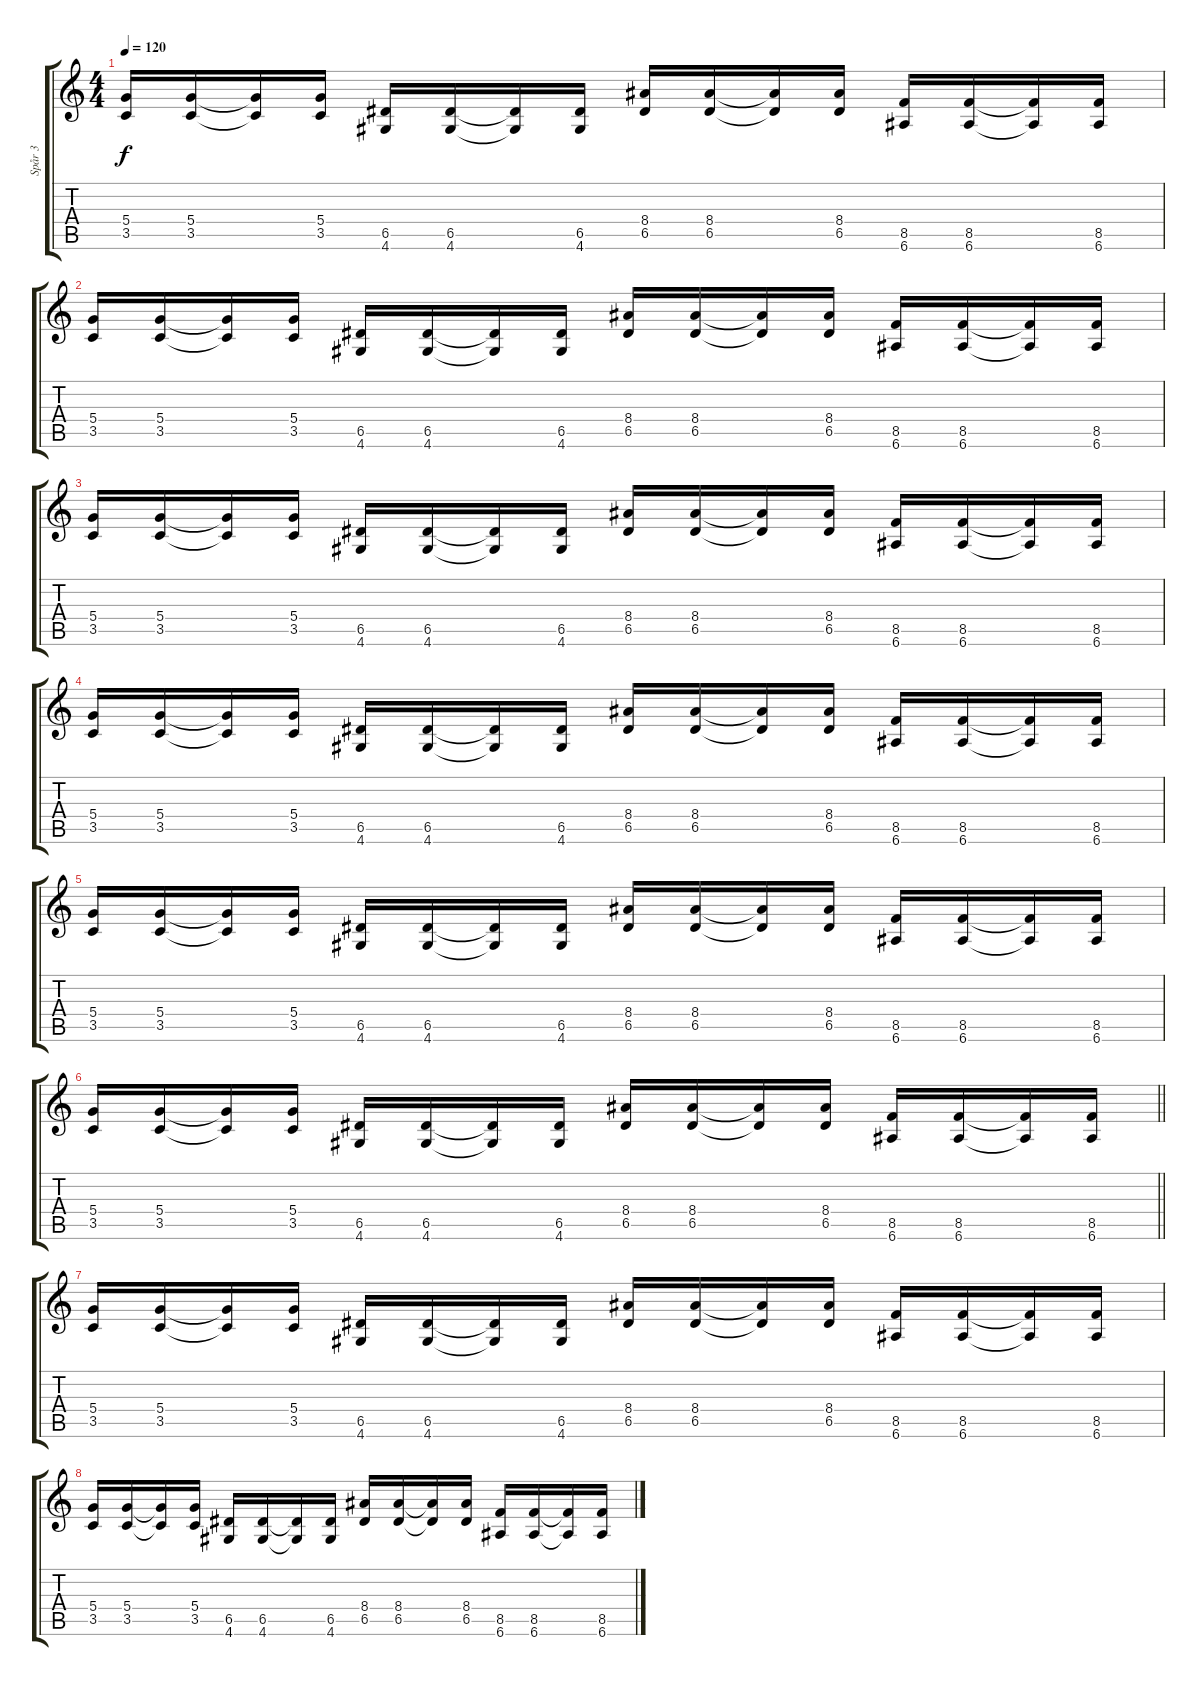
\track ("Spår 3" "Spår 3") {instrument distortionguitar}
\staff {score tabs}
\tuning (E4 B3 G3 D3 A2 E2) {hide}
\ts (4 4)
\tempo 120
\clef g2
\ks c
(5.4 3.5).16{dy f} (5.4 3.5).16 (5.4{t} 3.5{t}).16 (5.4 3.5).16 (6.5 4.6).16 (6.5 4.6).16 (6.5{t} 4.6{t}).16 (6.5 4.6).16 (8.4 6.5).16 (8.4 6.5).16 (8.4{t} 6.5{t}).16 (8.4 6.5).16 (8.5 6.6).16 (8.5 6.6).16 (8.5{t} 6.6{t}).16 (8.5 6.6).16 |
(5.4 3.5).16 (5.4 3.5).16 (5.4{t} 3.5{t}).16 (5.4 3.5).16 (6.5 4.6).16 (6.5 4.6).16 (6.5{t} 4.6{t}).16 (6.5 4.6).16 (8.4 6.5).16 (8.4 6.5).16 (8.4{t} 6.5{t}).16 (8.4 6.5).16 (8.5 6.6).16 (8.5 6.6).16 (8.5{t} 6.6{t}).16 (8.5 6.6).16 |
(5.4 3.5).16 (5.4 3.5).16 (5.4{t} 3.5{t}).16 (5.4 3.5).16 (6.5 4.6).16 (6.5 4.6).16 (6.5{t} 4.6{t}).16 (6.5 4.6).16 (8.4 6.5).16 (8.4 6.5).16 (8.4{t} 6.5{t}).16 (8.4 6.5).16 (8.5 6.6).16 (8.5 6.6).16 (8.5{t} 6.6{t}).16 (8.5 6.6).16 |
(5.4 3.5).16 (5.4 3.5).16 (5.4{t} 3.5{t}).16 (5.4 3.5).16 (6.5 4.6).16 (6.5 4.6).16 (6.5{t} 4.6{t}).16 (6.5 4.6).16 (8.4 6.5).16 (8.4 6.5).16 (8.4{t} 6.5{t}).16 (8.4 6.5).16 (8.5 6.6).16 (8.5 6.6).16 (8.5{t} 6.6{t}).16 (8.5 6.6).16 |
(5.4 3.5).16 (5.4 3.5).16 (5.4{t} 3.5{t}).16 (5.4 3.5).16 (6.5 4.6).16 (6.5 4.6).16 (6.5{t} 4.6{t}).16 (6.5 4.6).16 (8.4 6.5).16 (8.4 6.5).16 (8.4{t} 6.5{t}).16 (8.4 6.5).16 (8.5 6.6).16 (8.5 6.6).16 (8.5{t} 6.6{t}).16 (8.5 6.6).16 |
\barLineRight lightlight
(5.4 3.5).16 (5.4 3.5).16 (5.4{t} 3.5{t}).16 (5.4 3.5).16 (6.5 4.6).16 (6.5 4.6).16 (6.5{t} 4.6{t}).16 (6.5 4.6).16 (8.4 6.5).16 (8.4 6.5).16 (8.4{t} 6.5{t}).16 (8.4 6.5).16 (8.5 6.6).16 (8.5 6.6).16 (8.5{t} 6.6{t}).16 (8.5 6.6).16 |
(5.4 3.5).16 (5.4 3.5).16 (5.4{t} 3.5{t}).16 (5.4 3.5).16 (6.5 4.6).16 (6.5 4.6).16 (6.5{t} 4.6{t}).16 (6.5 4.6).16 (8.4 6.5).16 (8.4 6.5).16 (8.4{t} 6.5{t}).16 (8.4 6.5).16 (8.5 6.6).16 (8.5 6.6).16 (8.5{t} 6.6{t}).16 (8.5 6.6).16 |
(5.4 3.5).16 (5.4 3.5).16 (5.4{t} 3.5{t}).16 (5.4 3.5).16 (6.5 4.6).16 (6.5 4.6).16 (6.5{t} 4.6{t}).16 (6.5 4.6).16 (8.4 6.5).16 (8.4 6.5).16 (8.4{t} 6.5{t}).16 (8.4 6.5).16 (8.5 6.6).16 (8.5 6.6).16 (8.5{t} 6.6{t}).16 (8.5 6.6).16
